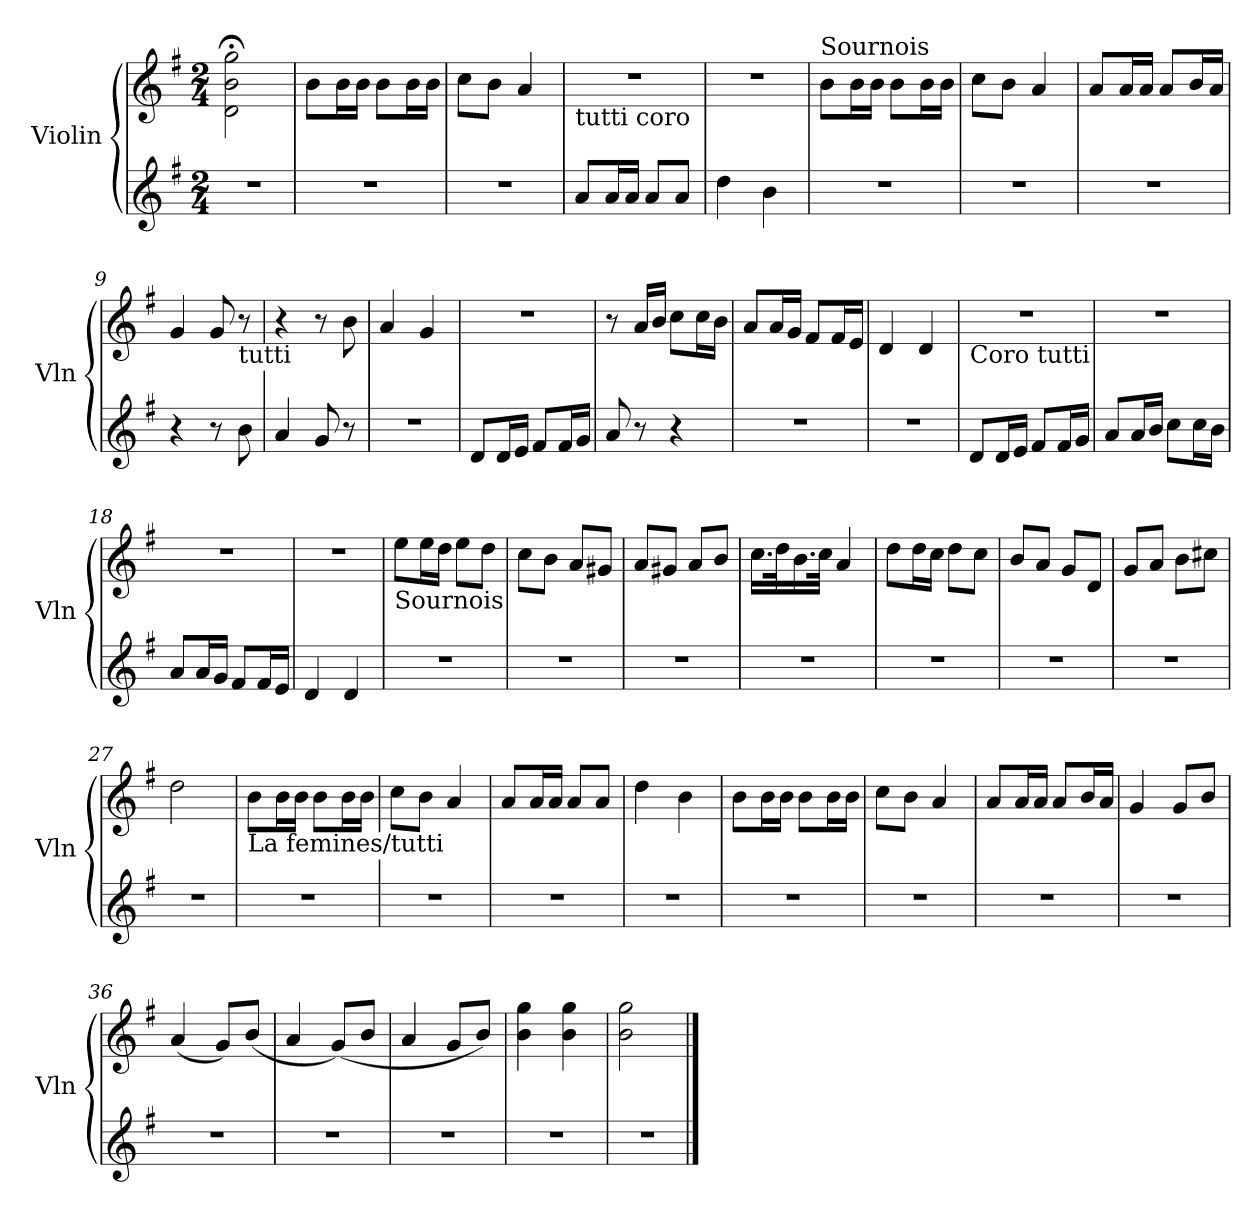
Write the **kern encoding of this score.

**kern	**kern
*part2	*part1
*staff2	*staff1
*I"Violin	*I"Violin
*I'Vln	*I'Vln
*clefG2	*clefG2
*k[f#]	*k[f#]
*M2/4	*M2/4
=1	=1
2r	2d;<\ 2b;<\ 2gg;<\
=2	=2
2r	8b\L
.	16b\L
.	16b\JJ
.	8b\L
.	16b\L
.	16b\JJ
=3	=3
2r	8cc\L
.	8b\J
.	4a/
=4	=4
!	!LO:TX:b:t=tutti coro
8a/L	2r
16a/L	.
16a/JJ	.
8a/L	.
8a/J	.
=5	=5
4dd\	2r
4b\	.
=6	=6
!	!LO:TX:a:t=Sournois
2r	8b\L
.	16b\L
.	16b\JJ
.	8b\L
.	16b\L
.	16b\JJ
=7	=7
2r	8cc\L
.	8b\J
.	4a/
!!LO:LB:g=z
=8	=8
2r	8a/L
.	16a/L
.	16a/JJ
.	8a/L
.	16b/L
.	16a/JJ
=9	=9
4r	4g/
8r	8g/
!	!LO:TX:b:t=tutti
8b\	8r
=10	=10
4a/	4r
8g/	8r
8r	8b\
=11	=11
2r	4a/
.	4g/
=12	=12
8d/L	2r
16d/L	.
16e/JJ	.
8f#/L	.
16f#/L	.
16g/JJ	.
=13	=13
8a/	8r
8r	16a/LL
.	16b/JJ
4r	8cc\L
.	16cc\L
.	16b\JJ
=14	=14
2r	8a/L
.	16a/L
.	16g/JJ
.	8f#/L
.	16f#/L
.	16e/JJ
!!LO:LB:g=z
=15	=15
2r	4d/
.	4d/
=16	=16
!	!LO:TX:b:t=Coro tutti
8d/L	2r
16d/L	.
16e/JJ	.
8f#/L	.
16f#/L	.
16g/JJ	.
=17	=17
8a/L	2r
16a/L	.
16b/JJ	.
8cc\L	.
16cc\L	.
16b\JJ	.
=18	=18
8a/L	2r
16a/L	.
16g/JJ	.
8f#/L	.
16f#/L	.
16e/JJ	.
=19	=19
4d/	2r
4d/	.
=20	=20
!	!LO:TX:b:t=Sournois
2r	8ee\L
.	16ee\L
.	16dd\JJ
.	8ee\L
.	8dd\J
=21	=21
2r	8cc\L
.	8b\J
.	8a/L
.	8g#X/J
!!LO:LB:g=z
=22	=22
2r	8a/L
.	8g#X/J
.	8a/L
.	8b/J
=23	=23
2r	16.cc\LL
.	32dd\k
.	16.b\
.	32cc\JJk
.	4a/
=24	=24
2r	8dd\L
.	16dd\L
.	16cc\JJ
.	8dd\L
.	8cc\J
=25	=25
2r	8b/L
.	8a/J
.	8g/L
.	8d/J
=26	=26
2r	8g/L
.	8a/J
.	8b\L
.	8cc#X\J
=27	=27
2r	2dd\
=28	=28
!	!LO:TX:b:t=La femines/tutti
2r	8b\L
.	16b\L
.	16b\JJ
.	8b\L
.	16b\L
.	16b\JJ
!!LO:LB:g=z
=29	=29
2r	8cc\L
.	8b\J
.	4a/
=30	=30
2r	8a/L
.	16a/L
.	16a/JJ
.	8a/L
.	8a/J
=31	=31
2r	4dd\
.	4b\
=32	=32
2r	8b\L
.	16b\L
.	16b\JJ
.	8b\L
.	16b\L
.	16b\JJ
=33	=33
2r	8cc\L
.	8b\J
.	4a/
=34	=34
2r	8a/L
.	16a/L
.	16a/JJ
.	8a/L
.	16b/L
.	16a/JJ
=35	=35
2r	4g/
.	8g/L
.	8b/J
=36	=36
2r	(<4a/
.	8g/L)
.	(<8b/J
!!LO:PB:g=z
=37	=37
2r	4a/
.	(<8g/L)
.	8b/J
=38	=38
2r	4a/
.	8g/L
.	8b/J)
=39	=39
2r	4b\ 4gg\
.	4b\ 4gg\
=40	=40
2r	2b\ 2gg\
==	==
*-	*-
